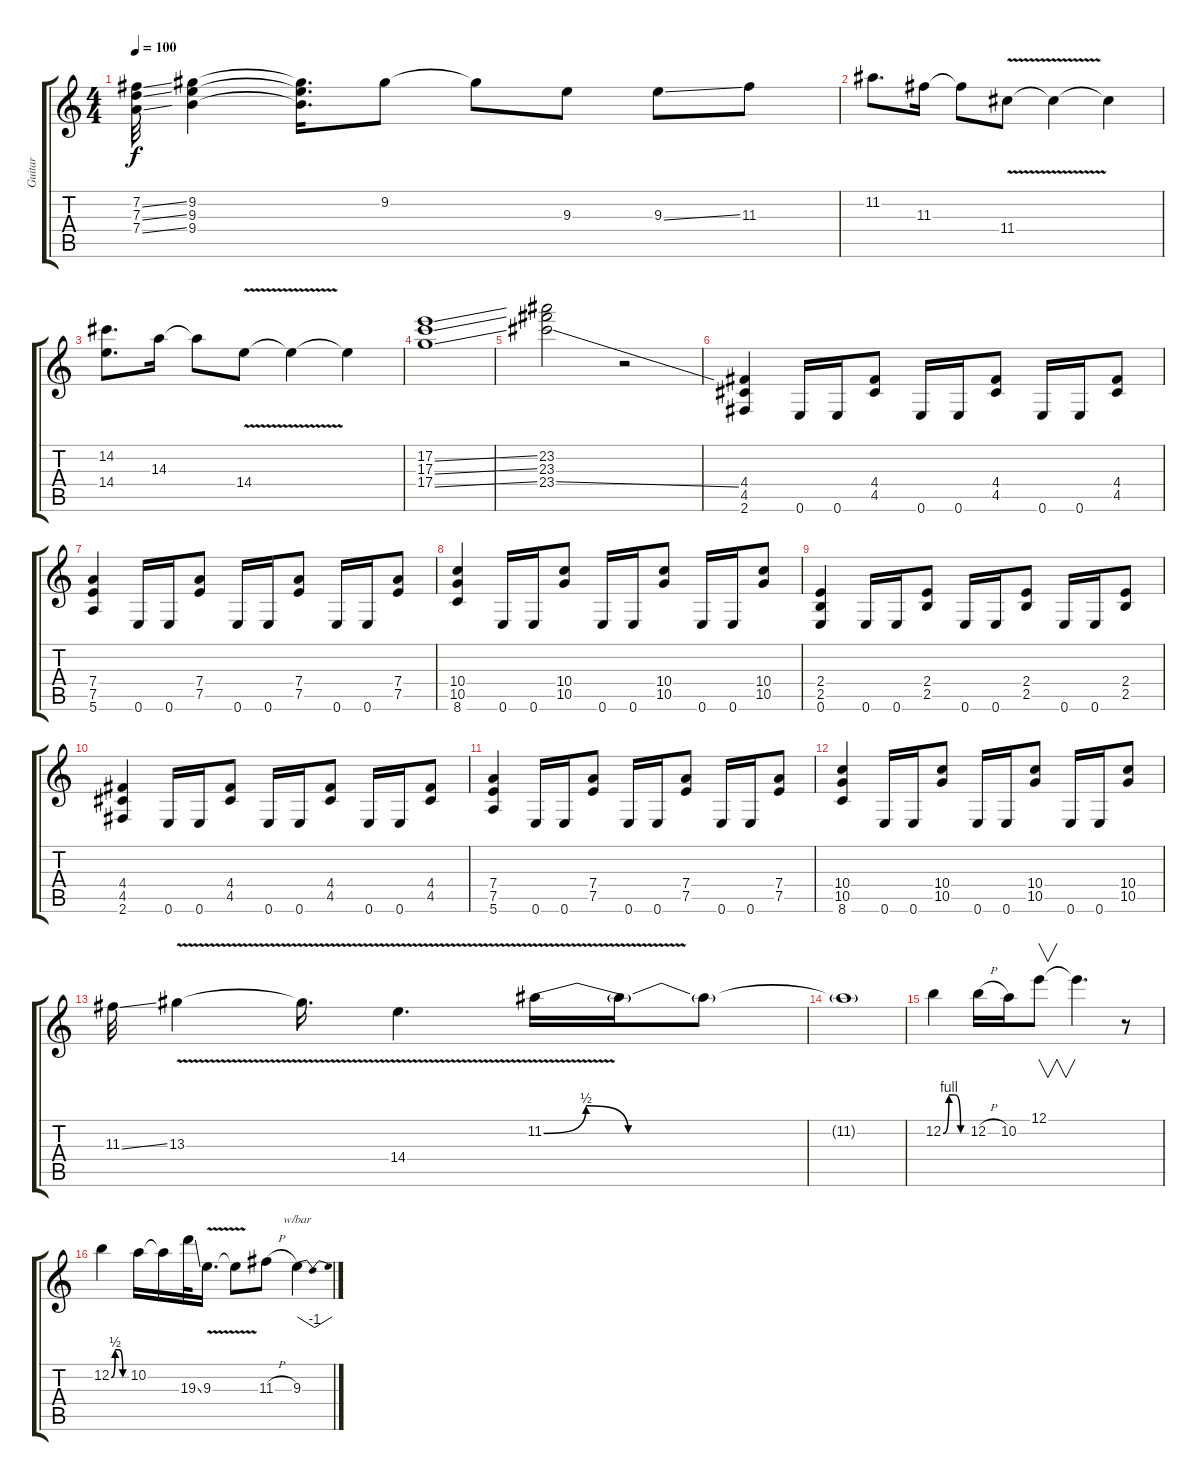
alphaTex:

\track ("Guitar" "Guitar") {instrument distortionguitar}
\staff {score tabs}
\tuning (E4 B3 G3 D3 A2 E2) {hide}
\ts (4 4)
\tempo 100
\clef g2
\ks c
(7.2{ss} 7.3{ss} 7.4{ss}).32{dy f} (9.2 9.3 9.4).4 (9.2{t} 9.3{t} 9.4{t}).16{d} 9.2.8 9.2{t}.8 9.3.8 9.3{ss}.8 11.3.8 |
11.2.8{d} 11.3.16 11.3{t}.8 11.4{v}.8 11.4{t}.4 11.4{t}.4 |
(14.2 14.4).8{d} 14.3.16 14.3{t}.8 14.4{v}.8 14.4{t}.4 14.4{t}.4 |
(17.2{ss} 17.3{ss} 17.4{ss}).1 |
(23.2 23.3 23.4{ss}).2 r.2 |
(4.4 4.5 2.6).4 0.6.16 0.6.16 (4.4 4.5).8 0.6.16 0.6.16 (4.4 4.5).8 0.6.16 0.6.16 (4.4 4.5).8 |
(7.4 7.5 5.6).4 0.6.16 0.6.16 (7.4 7.5).8 0.6.16 0.6.16 (7.4 7.5).8 0.6.16 0.6.16 (7.4 7.5).8 |
(10.4 10.5 8.6).4 0.6.16 0.6.16 (10.4 10.5).8 0.6.16 0.6.16 (10.4 10.5).8 0.6.16 0.6.16 (10.4 10.5).8 |
(2.4 2.5 0.6).4 0.6.16 0.6.16 (2.4 2.5).8 0.6.16 0.6.16 (2.4 2.5).8 0.6.16 0.6.16 (2.4 2.5).8 |
(4.4 4.5 2.6).4 0.6.16 0.6.16 (4.4 4.5).8 0.6.16 0.6.16 (4.4 4.5).8 0.6.16 0.6.16 (4.4 4.5).8 |
(7.4 7.5 5.6).4 0.6.16 0.6.16 (7.4 7.5).8 0.6.16 0.6.16 (7.4 7.5).8 0.6.16 0.6.16 (7.4 7.5).8 |
(10.4 10.5 8.6).4 0.6.16 0.6.16 (10.4 10.5).8 0.6.16 0.6.16 (10.4 10.5).8 0.6.16 0.6.16 (10.4 10.5).8 |
11.3{ss}.32 13.3{v}.4 13.3{t}.16{d} 14.4{v}.4{d} 11.2{be (custom 0 0 7 2 14 0 45 0 60 0) v}.16 11.2{t}.16 11.2{t}.8 |
11.2{t}.1 |
12.2{be (custom 0 0 15 4 30 4 45 0 60 0)}.4 12.2{h}.16 10.2.16 12.1.8{v} 12.1{t}.4{d} r.8 |
12.2{be (custom 0 0 15 2 30 2 45 0 60 0)}.4 10.2.16 10.2{t}.16 19.3{ss}.32 9.3{v}.16{d} 9.3{t}.8 11.3{h}.8 9.3.4{tbe (dip default 0 0 30 -4 60 0)}
